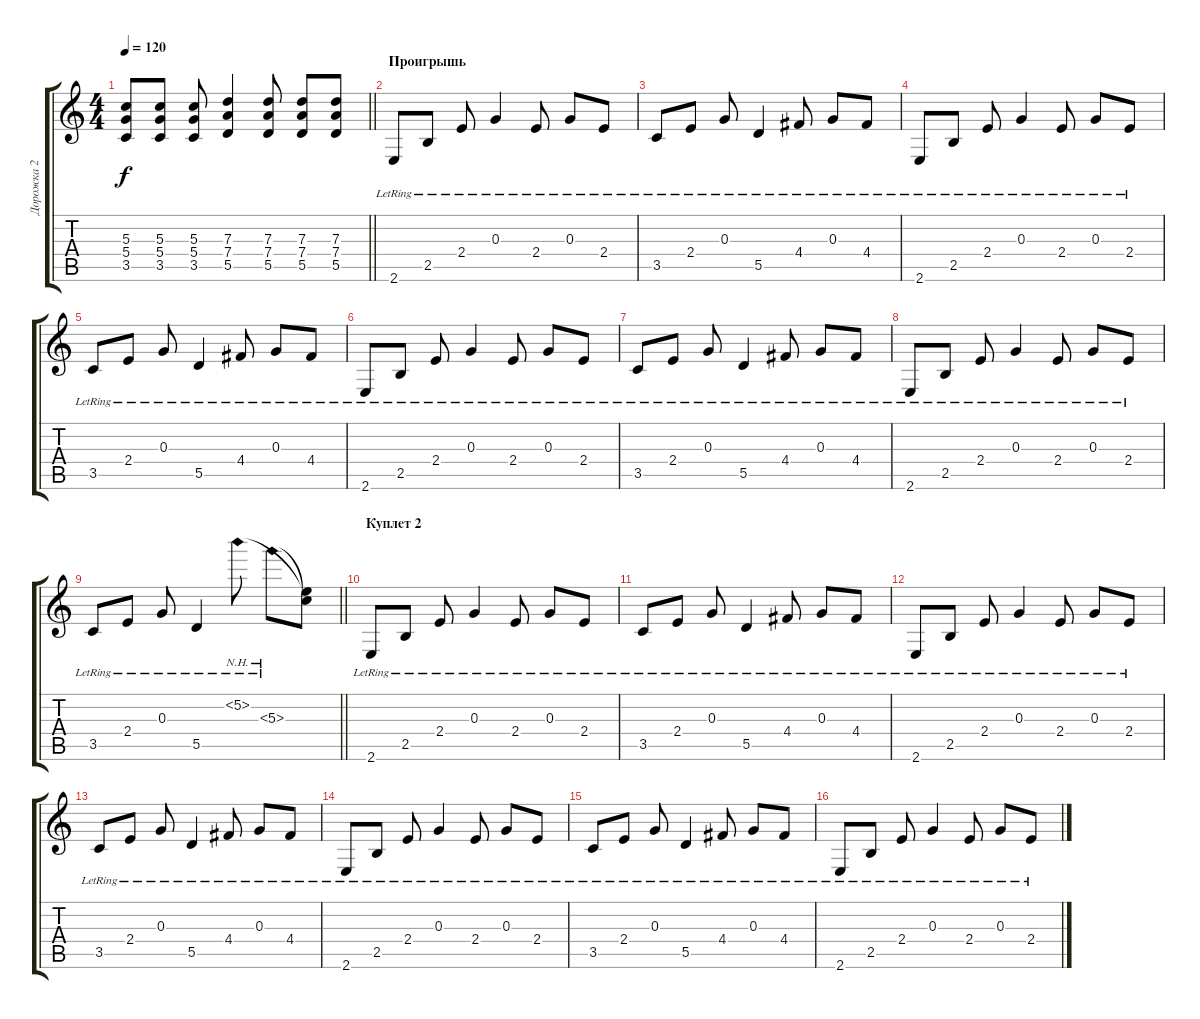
\track ("Дорожка 2" "Дорожка 2") {instrument acousticguitarsteel}
\staff {score tabs}
\tuning (E4 B3 G3 D3 A2 D2) {hide}
\ts (4 4)
\tempo 120
\clef g2
\barLineRight lightlight
\ks c
(5.3 5.4 3.5).8{dy f} (5.3 5.4 3.5).8 (5.3 5.4 3.5).8 (7.3 7.4 5.5).4 (7.3 7.4 5.5).8 (7.3 7.4 5.5).8 (7.3 7.4 5.5).8 |
\section ("" "Проигрышь")
2.6{lr}.8{instrument acousticguitarsteel} 2.5{lr}.8 2.4{lr}.8 0.3{lr}.4 2.4{lr}.8 0.3{lr}.8 2.4{lr}.8 |
3.5{lr}.8 2.4{lr}.8 0.3{lr}.8 5.5{lr}.4 4.4{lr}.8 0.3{lr}.8 4.4{lr}.8 |
2.6{lr}.8 2.5{lr}.8 2.4{lr}.8 0.3{lr}.4 2.4{lr}.8 0.3{lr}.8 2.4{lr}.8 |
3.5{lr}.8 2.4{lr}.8 0.3{lr}.8 5.5{lr}.4 4.4{lr}.8 0.3{lr}.8 4.4{lr}.8 |
2.6{lr}.8 2.5{lr}.8 2.4{lr}.8 0.3{lr}.4 2.4{lr}.8 0.3{lr}.8 2.4{lr}.8 |
3.5{lr}.8 2.4{lr}.8 0.3{lr}.8 5.5{lr}.4 4.4{lr}.8 0.3{lr}.8 4.4{lr}.8 |
2.6{lr}.8 2.5{lr}.8 2.4{lr}.8 0.3{lr}.4 2.4{lr}.8 0.3{lr}.8 2.4{lr}.8 |
\barLineRight lightlight
3.5{lr}.8 2.4{lr}.8 0.3{lr}.8 5.5{lr}.4 5.2{nh lr}.8 5.3{nh lr}.8 (5.2{t} 5.3{t}).8 |
\section ("" "Куплет 2")
2.6{lr}.8 2.5{lr}.8 2.4{lr}.8 0.3{lr}.4 2.4{lr}.8 0.3{lr}.8 2.4{lr}.8 |
3.5{lr}.8 2.4{lr}.8 0.3{lr}.8 5.5{lr}.4 4.4{lr}.8 0.3{lr}.8 4.4{lr}.8 |
2.6{lr}.8 2.5{lr}.8 2.4{lr}.8 0.3{lr}.4 2.4{lr}.8 0.3{lr}.8 2.4{lr}.8 |
3.5{lr}.8 2.4{lr}.8 0.3{lr}.8 5.5{lr}.4 4.4{lr}.8 0.3{lr}.8 4.4{lr}.8 |
2.6{lr}.8 2.5{lr}.8 2.4{lr}.8 0.3{lr}.4 2.4{lr}.8 0.3{lr}.8 2.4{lr}.8 |
3.5{lr}.8 2.4{lr}.8 0.3{lr}.8 5.5{lr}.4 4.4{lr}.8 0.3{lr}.8 4.4{lr}.8 |
2.6{lr}.8 2.5{lr}.8 2.4{lr}.8 0.3{lr}.4 2.4{lr}.8 0.3{lr}.8 2.4{lr}.8
